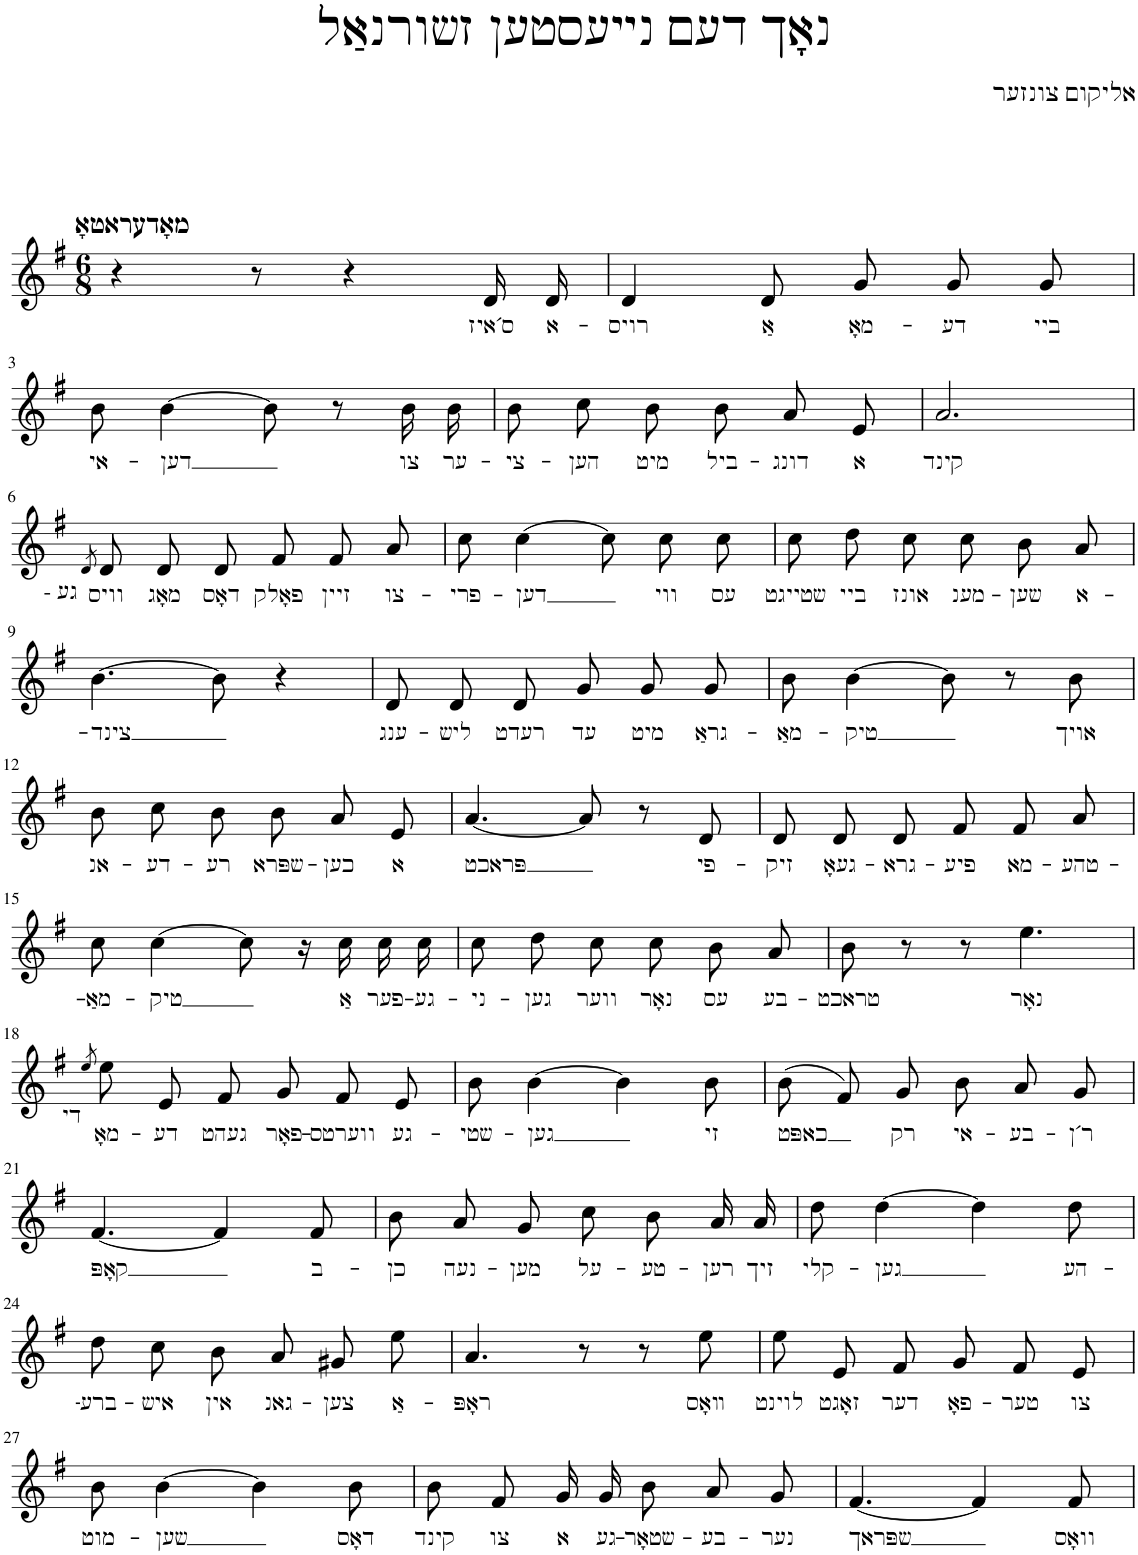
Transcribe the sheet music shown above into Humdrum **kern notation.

**kern	**text
*part1	*part1
*staff1	*staff1
*I"Piano	*
*I'Pno.	*
*clefG2	*
*k[f#]	*
*M6/8	*
=1	=1
!LO:TX:a:B:t=מאָדעראטאָ	!
4r	.
8r	.
4r	.
!	!LO:LY:b
16d/LL	ס´איז
!	!LO:LY:b
16d/JJ	א-
=2	=2
!	!LO:LY:b
4d/	-רויס
!	!LO:LY:b
8d/	אַ
!	!LO:LY:b
8g/L	מאָ-
!	!LO:LY:b
8g/	-דע
!	!LO:LY:b
8g/J	ביי
!!LO:LB:g=z
=3	=3
!	!LO:LY:b
8b\	אי-
!	!LO:LY:b
[4b\	-דען
8b\]	.
8r	.
!	!LO:LY:b
16b\LL	צו
!	!LO:LY:b
16b\JJ	ער-
=4	=4
!	!LO:LY:b
8b\L	-צי-
!	!LO:LY:b
8cc\	-הען
!	!LO:LY:b
8b\J	מיט
!	!LO:LY:b
8b/L	ביל-
!	!LO:LY:b
8a/	-דונג
!	!LO:LY:b
8e/J	א
=5	=5
!	!LO:LY:b
2.a/	קינד
!!LO:LB:g=z
=6	=6
8qd/	.
!LO:TX:b:t=גע -	!
!	!LO:LY:b
8d/L	וויס
!	!LO:LY:b
8d/	מאָג
!	!LO:LY:b
8d/J	דאָס
!	!LO:LY:b
8f#/L	פאָלק
!	!LO:LY:b
8f#/	זיין
!	!LO:LY:b
8a/J	צו-
=7	=7
!	!LO:LY:b
8cc\	-פרי-
!	!LO:LY:b
[4cc\	-דען
8cc\L]	.
!	!LO:LY:b
8cc\	ווי
!	!LO:LY:b
8cc\J	עס
=8	=8
!	!LO:LY:b
8cc\L	שטייגט
!	!LO:LY:b
8dd\	ביי
!	!LO:LY:b
8cc\J	אונז
!	!LO:LY:b
8cc\L	מענ-
!	!LO:LY:b
8b\	-שען
!	!LO:LY:b
8a\J	א-
!!LO:LB:g=z
=9	=9
!	!LO:LY:b
[4.b\	-צינד
8b\]	.
4r	.
=10	=10
!	!LO:LY:b
8d/L	ענג-
!	!LO:LY:b
8d/	-ליש
!	!LO:LY:b
8d/J	רעדט
!	!LO:LY:b
8g/L	עד
!	!LO:LY:b
8g/	מיט
!	!LO:LY:b
8g/J	גראַ-
=11	=11
!	!LO:LY:b
8b\	-מאַ-
!	!LO:LY:b
[4b\	-טיק
8b\]	.
8r	.
!	!LO:LY:b
8b\	אויך
!!LO:LB:g=z
=12	=12
!	!LO:LY:b
8b\L	אנ-
!	!LO:LY:b
8cc\	-דע-
!	!LO:LY:b
8b\J	-רע
!	!LO:LY:b
8b/L	שפּרא-
!	!LO:LY:b
8a/	-כען
!	!LO:LY:b
8e/J	א
=13	=13
!	!LO:LY:b
[4.a/	פּראכט
8a/]	.
8r	.
!	!LO:LY:b
8d/	פי-
=14	=14
!	!LO:LY:b
8d/L	-זיק
!	!LO:LY:b
8d/	געאָ-
!	!LO:LY:b
8d/J	גרא-
!	!LO:LY:b
8f#/L	-פיע
!	!LO:LY:b
8f#/	מא-
!	!LO:LY:b
8a/J	-טהע-
!!LO:LB:g=z
=15	=15
!	!LO:LY:b
8cc\	-מאַ-
!	!LO:LY:b
[4cc\	-טיק
8cc\]	.
16r	.
!	!LO:LY:b
16cc\LL	אַ
!	!LO:LY:b
16cc\	פער-
!	!LO:LY:b
16cc\JJ	-גע-
=16	=16
!	!LO:LY:b
8cc\L	-ני-
!	!LO:LY:b
8dd\	-גען
!	!LO:LY:b
8cc\J	ווער
!	!LO:LY:b
8cc\L	נאָר
!	!LO:LY:b
8b\	עס
!	!LO:LY:b
8a\J	בע-
=17	=17
!	!LO:LY:b
8b\	-טראכט
8r	.
8r	.
!	!LO:LY:b
4.ee\	נאָר
!!LO:LB:g=z
=18	=18
8qee/	.
!LO:TX:b:t=די	!
!	!LO:LY:b
8ee\L	מאָ-
!	!LO:LY:b
8e\	-דע
!	!LO:LY:b
8f#\J	געהט
!	!LO:LY:b
8g/L	פאָר-
!	!LO:LY:b
8f#/	-ווערטס
!	!LO:LY:b
8e/J	גע-
=19	=19
!	!LO:LY:b
8b\	-שטי-
!	!LO:LY:b
[4b\	-גען
4b\]	.
!	!LO:LY:b
8b\	זי
=20	=20
!	!LO:LY:b
(8b/L	כאפּט
8f#/)	.
!	!LO:LY:b
8g/J	רק
!	!LO:LY:b
8b/L	אי-
!	!LO:LY:b
8a/	-בע-
!	!LO:LY:b
8g/J	-ר´ן
!!LO:LB:g=z
=21	=21
!	!LO:LY:b
[4.f#/	קאָפּ
4f#/]	.
!	!LO:LY:b
8f#/	ב-
=22	=22
!	!LO:LY:b
8b/L	-כן
!	!LO:LY:b
8a/	נעה-
!	!LO:LY:b
8g/J	-מען
!	!LO:LY:b
8cc\L	על-
!	!LO:LY:b
8b\	-טע-
!	!LO:LY:b
16a\L	-רען
!	!LO:LY:b
16a\JJ	זיך
=23	=23
!	!LO:LY:b
8dd\	קלי-
!	!LO:LY:b
[4dd\	-גען
4dd\]	.
!	!LO:LY:b
8dd\	הע-
!!LO:LB:g=z
=24	=24
!	!LO:LY:b
8dd\L	-ברע-
!	!LO:LY:b
8cc\	-איש
!	!LO:LY:b
8b\J	אין
!	!LO:LY:b
8a\L	גאנ-
!	!LO:LY:b
8g#X\	-צען
!	!LO:LY:b
8ee\J	אַ-
=25	=25
!	!LO:LY:b
4.a/	-ראָפּ
8r	.
8r	.
!	!LO:LY:b
8ee\	װאָס
=26	=26
!	!LO:LY:b
8ee\L	לוינט
!	!LO:LY:b
8e\	זאָגט
!	!LO:LY:b
8f#\J	דער
!	!LO:LY:b
8g/L	פאָ-
!	!LO:LY:b
8f#/	-טער
!	!LO:LY:b
8e/J	צו
!!LO:LB:g=z
=27	=27
!	!LO:LY:b
8b\	מוט-
!	!LO:LY:b
[4b\	-שען
4b\]	.
!	!LO:LY:b
8b\	דאָס
=28	=28
!	!LO:LY:b
8b/L	קינד
!	!LO:LY:b
8f#/	צו
!	!LO:LY:b
16g/L	א
!	!LO:LY:b
16g/JJ	גע-
!	!LO:LY:b
8b/L	-שטאָר-
!	!LO:LY:b
8a/	-בע-
!	!LO:LY:b
8g/J	-נער
=29	=29
!	!LO:LY:b
[4.f#/	שפּראך
4f#/]	.
!	!LO:LY:b
8f#/	וואָס
=	=
*-	*-
